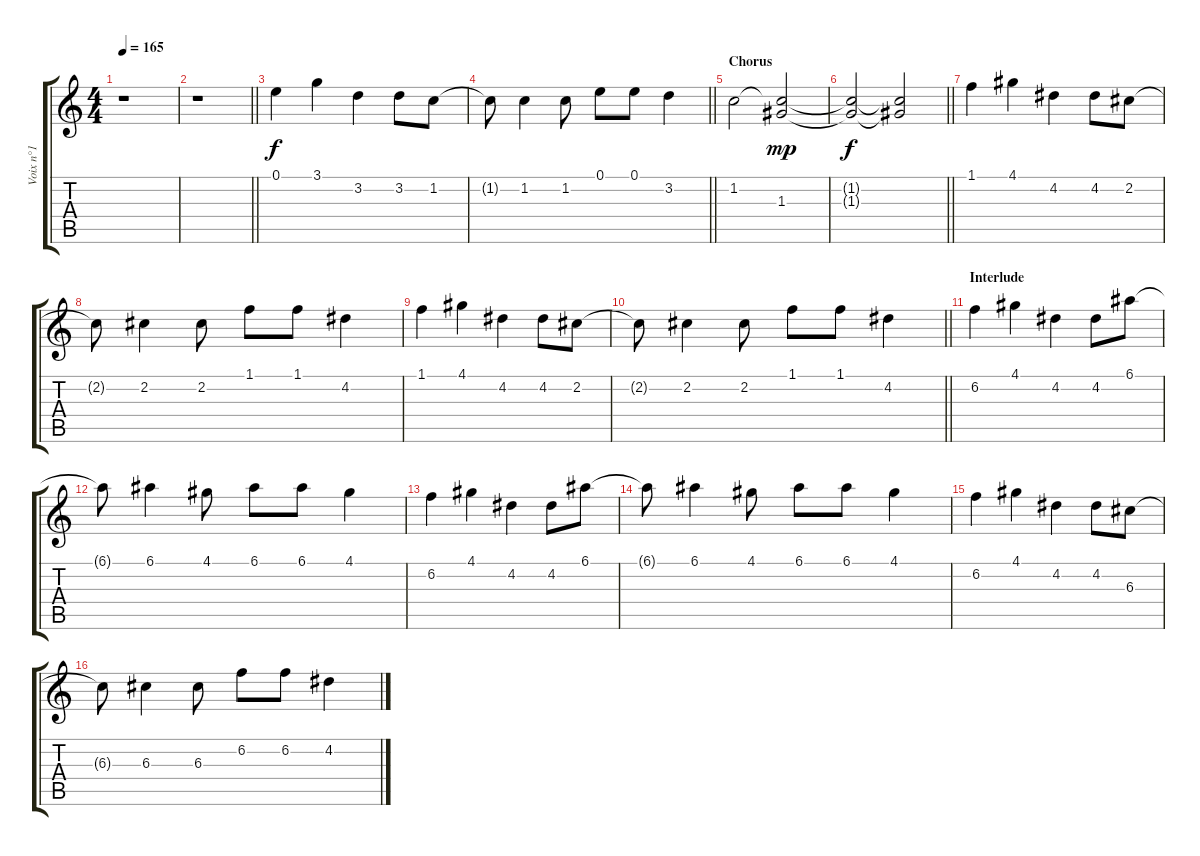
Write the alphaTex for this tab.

\track ("Voix n°1" "Voix n°1") {instrument electricguitarjazz}
\staff {score tabs}
\tuning (E4 B3 G3 D3 A2 E2) {hide}
\ts (4 4)
\tempo 165
\clef g2
\ks c
r.1{dy f} |
\barLineRight lightlight
r.1 |
0.1.4 3.1.4 3.2.4 3.2.8 1.2.8 |
\barLineRight lightlight
1.2{t}.8 1.2.4 1.2.8 0.1.8 0.1.8 3.2.4 |
\section ("" "Chorus")
1.2.2 (1.2{t} 1.3).2{dy mp} |
\barLineRight lightlight
(1.2{t} 1.3{t}).2{dy f} (1.2{t} 1.3{t}).2 |
1.1.4 4.1.4 4.2.4 4.2.8 2.2.8 |
2.2{t}.8 2.2.4 2.2.8 1.1.8 1.1.8 4.2.4 |
1.1.4 4.1.4 4.2.4 4.2.8 2.2.8 |
\barLineRight lightlight
2.2{t}.8 2.2.4 2.2.8 1.1.8 1.1.8 4.2.4 |
\section ("" "Interlude")
6.2.4 4.1.4 4.2.4 4.2.8 6.1.8 |
6.1{t}.8 6.1.4 4.1.8 6.1.8 6.1.8 4.1.4 |
6.2.4 4.1.4 4.2.4 4.2.8 6.1.8 |
6.1{t}.8 6.1.4 4.1.8 6.1.8 6.1.8 4.1.4 |
6.2.4 4.1.4 4.2.4 4.2.8 6.3.8 |
6.3{t}.8 6.3.4 6.3.8 6.2.8 6.2.8 4.2.4
